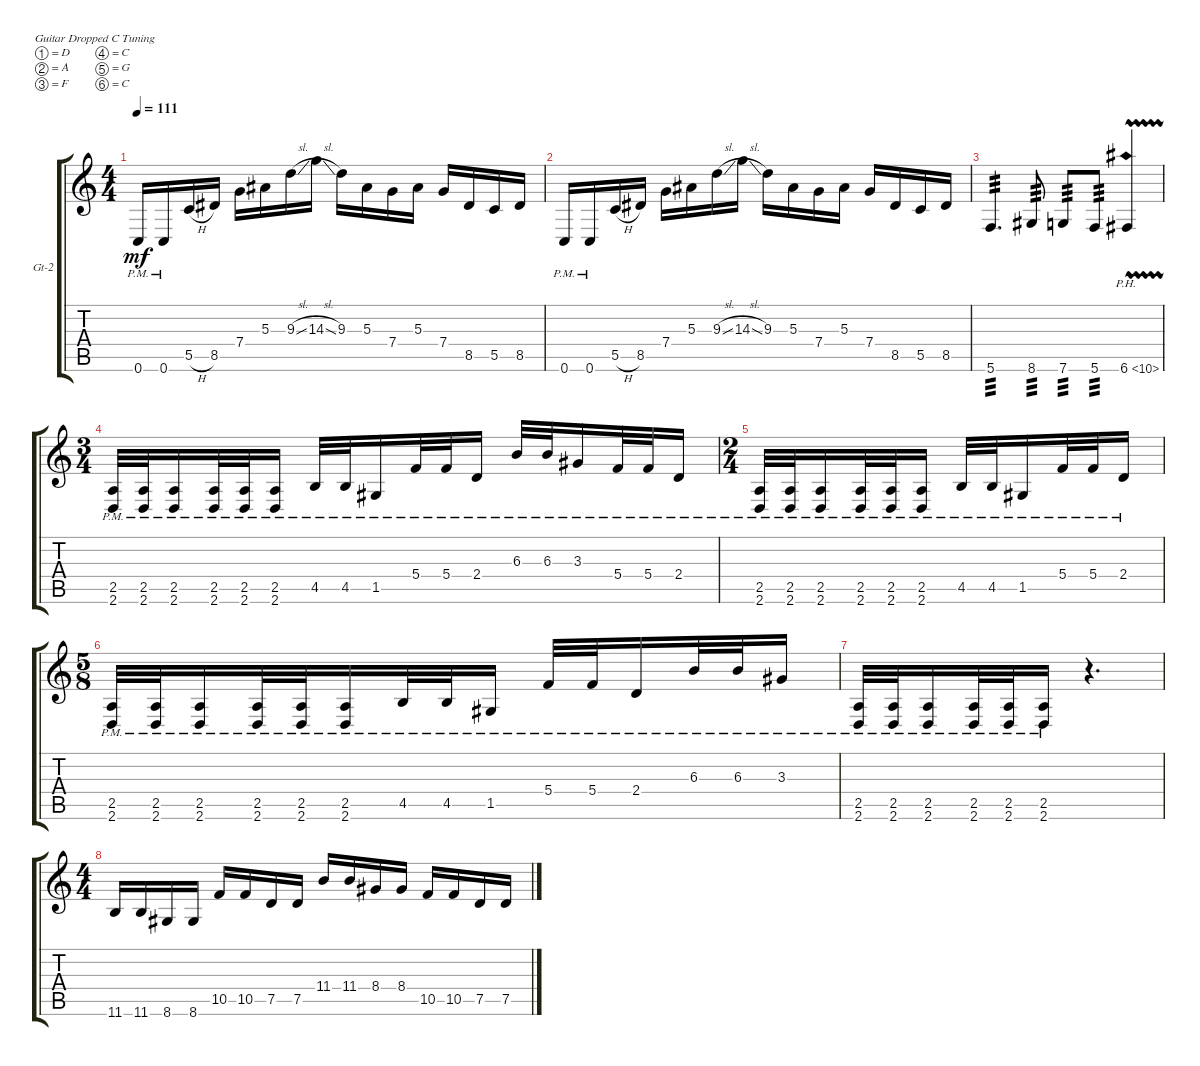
\defaultSystemsLayout 4
\bracketExtendMode groupsimilarinstruments
\firstSystemTrackNameOrientation horizontal
\otherSystemsTrackNameOrientation horizontal
\track ("Guitar 2" "Gt-2") {instrument distortionguitar}
\staff {score tabs}
\tuning (D4 A3 F3 C3 G2 C2)
\ts (4 4)
\tempo 111
\clef g2
\ks c
0.6{pm}.16{dy mf} 0.6{pm}.16 5.5{h}.16 8.5.16 7.4.16 5.3.16 9.3{sl}.16 14.3{sl}.16 9.3.16 5.3.16 7.4.16 5.3.16 7.4.16 8.5.16 5.5.16 8.5.16 |
0.6{pm}.16 0.6{pm}.16 5.5{h}.16 8.5.16 7.4.16 5.3.16 9.3{sl}.16 14.3{sl}.16 9.3.16 5.3.16 7.4.16 5.3.16 7.4.16 8.5.16 5.5.16 8.5.16 |
5.6.4{d tp 3} 8.6.8{tp 3} 7.6.8{tp 3} 5.6.8{tp 3} 6.6{ph 4 vw}.4 |
\ts (3 4)
(2.6{pm} 2.5{pm}).32 (2.6{pm} 2.5).32 (2.6{pm} 2.5).16 (2.6{pm} 2.5).32 (2.6{pm} 2.5).32 (2.6{pm} 2.5).16 4.5{pm}.32 4.5{pm}.32 1.5{pm}.16 5.4{pm}.32 5.4{pm}.32 2.4{pm}.16 6.3{pm}.32 6.3{pm}.32 3.3{pm}.16 5.4{pm}.32 5.4{pm}.32 2.4{pm}.16 |
\ts (2 4)
(2.6{pm} 2.5{pm}).32 (2.6{pm} 2.5).32 (2.6{pm} 2.5).16 (2.6{pm} 2.5).32 (2.6{pm} 2.5).32 (2.6{pm} 2.5).16 4.5{pm}.32 4.5{pm}.32 1.5{pm}.16 5.4{pm}.32 5.4{pm}.32 2.4{pm}.16 |
\ts (5 8)
(2.6{pm} 2.5{pm}).32 (2.6{pm} 2.5).32 (2.6{pm} 2.5).16 (2.6{pm} 2.5).32 (2.6{pm} 2.5).32 (2.6{pm} 2.5).16 4.5{pm}.32 4.5{pm}.32 1.5{pm}.16 5.4{pm}.32 5.4{pm}.32 2.4{pm}.16 6.3{pm}.32 6.3{pm}.32 3.3{pm}.16 |
(2.6{pm} 2.5{pm}).32 (2.6{pm} 2.5).32 (2.6{pm} 2.5).16 (2.6{pm} 2.5).32 (2.6{pm} 2.5).32 (2.6{pm} 2.5).16 r.4{d} |
\ts (4 4)
11.6.16 11.6.16 8.6.16 8.6.16 10.5.16 10.5.16 7.5.16 7.5.16 11.4.16 11.4.16 8.4.16 8.4.16 10.5.16 10.5.16 7.5.16 7.5.16
